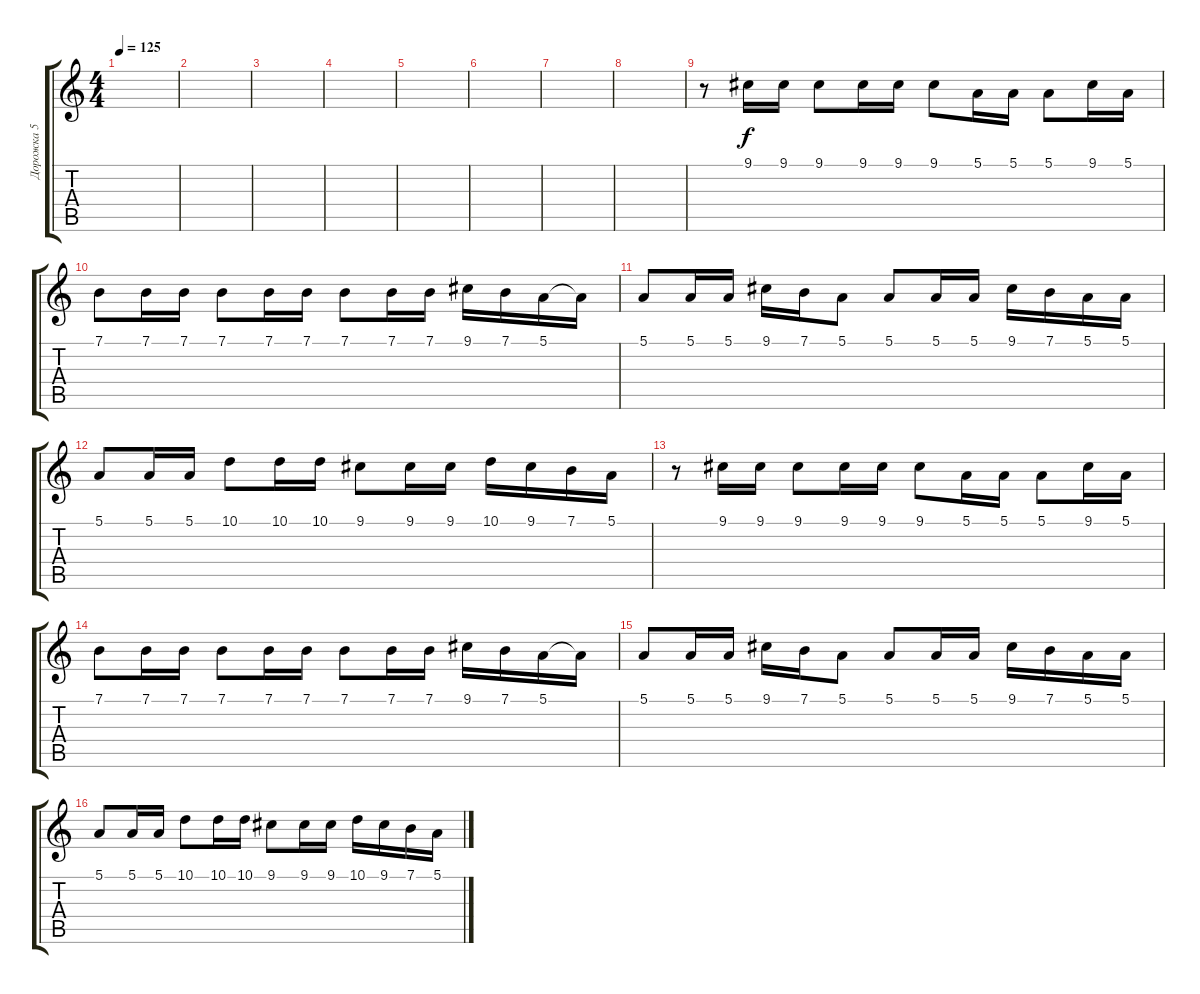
\track ("Дорожка 5" "Дорожка 5") {instrument tuba}
\staff {score tabs}
\tuning (E4 B3 G3 D3 A2 E2) {hide}
\ts (4 4)
\tempo 125
\clef g2
\ks c
|
|
|
|
|
|
|
|
r.8 9.1.16 9.1.16 9.1.8 9.1.16 9.1.16 9.1.8 5.1.16 5.1.16 5.1.8 9.1.16 5.1.16 |
7.1.8 7.1.16 7.1.16 7.1.8 7.1.16 7.1.16 7.1.8 7.1.16 7.1.16 9.1.16 7.1.16 5.1.16 5.1{t}.16 |
5.1.8 5.1.16 5.1.16 9.1.16 7.1.16 5.1.8 5.1.8 5.1.16 5.1.16 9.1.16 7.1.16 5.1.16 5.1.16 |
5.1.8 5.1.16 5.1.16 10.1.8 10.1.16 10.1.16 9.1.8 9.1.16 9.1.16 10.1.16 9.1.16 7.1.16 5.1.16 |
r.8 9.1.16 9.1.16 9.1.8 9.1.16 9.1.16 9.1.8 5.1.16 5.1.16 5.1.8 9.1.16 5.1.16 |
7.1.8 7.1.16 7.1.16 7.1.8 7.1.16 7.1.16 7.1.8 7.1.16 7.1.16 9.1.16 7.1.16 5.1.16 5.1{t}.16 |
5.1.8 5.1.16 5.1.16 9.1.16 7.1.16 5.1.8 5.1.8 5.1.16 5.1.16 9.1.16 7.1.16 5.1.16 5.1.16 |
5.1.8 5.1.16 5.1.16 10.1.8 10.1.16 10.1.16 9.1.8 9.1.16 9.1.16 10.1.16 9.1.16 7.1.16 5.1.16
